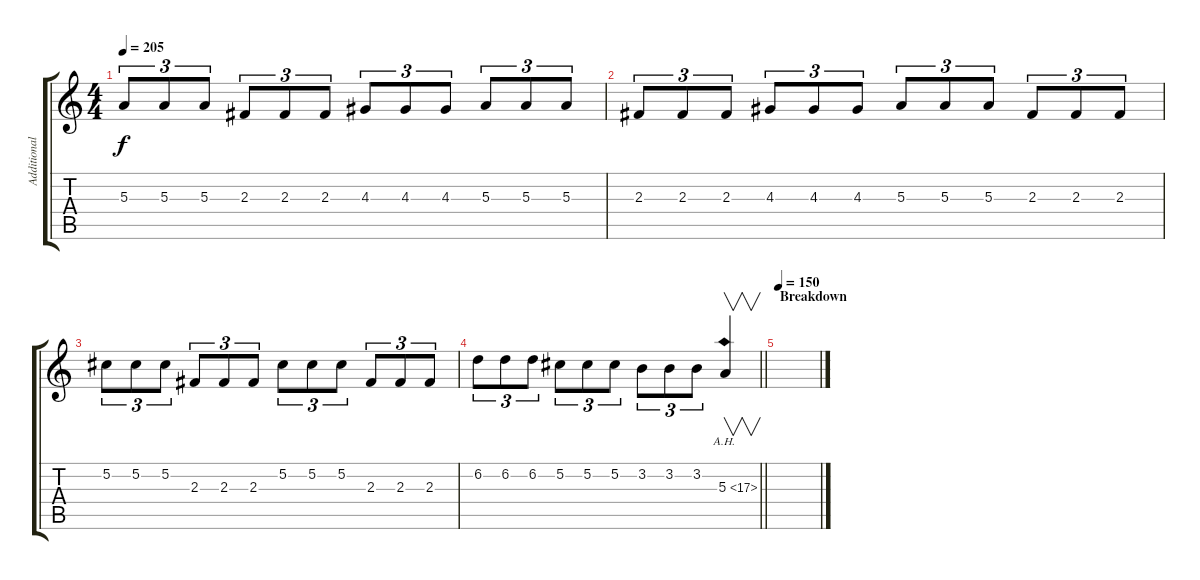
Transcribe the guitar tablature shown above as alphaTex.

\track ("Additional Guitar" "Additional") {instrument overdrivenguitar}
\staff {score tabs}
\tuning (Db4 Ab3 E3 B2 Gb2 B1) {hide}
\ts (4 4)
\tempo 205
\clef g2
\ks c
5.3.8{tu (3 2) dy f} 5.3.8{tu (3 2)} 5.3.8{tu (3 2)} 2.3.8{tu (3 2)} 2.3.8{tu (3 2)} 2.3.8{tu (3 2)} 4.3.8{tu (3 2)} 4.3.8{tu (3 2)} 4.3.8{tu (3 2)} 5.3.8{tu (3 2)} 5.3.8{tu (3 2)} 5.3.8{tu (3 2)} |
2.3.8{tu (3 2)} 2.3.8{tu (3 2)} 2.3.8{tu (3 2)} 4.3.8{tu (3 2)} 4.3.8{tu (3 2)} 4.3.8{tu (3 2)} 5.3.8{tu (3 2)} 5.3.8{tu (3 2)} 5.3.8{tu (3 2)} 2.3.8{tu (3 2)} 2.3.8{tu (3 2)} 2.3.8{tu (3 2)} |
5.2.8{tu (3 2)} 5.2.8{tu (3 2)} 5.2.8{tu (3 2)} 2.3.8{tu (3 2)} 2.3.8{tu (3 2)} 2.3.8{tu (3 2)} 5.2.8{tu (3 2)} 5.2.8{tu (3 2)} 5.2.8{tu (3 2)} 2.3.8{tu (3 2)} 2.3.8{tu (3 2)} 2.3.8{tu (3 2)} |
\barLineRight lightlight
6.2.8{tu (3 2)} 6.2.8{tu (3 2)} 6.2.8{tu (3 2)} 5.2.8{tu (3 2)} 5.2.8{tu (3 2)} 5.2.8{tu (3 2)} 3.2.8{tu (3 2)} 3.2.8{tu (3 2)} 3.2.8{tu (3 2)} 5.3{ah 12}.4{v instrument guitarharmonics} |
\section ("" "Breakdown")
\tempo 160
\tempo 150
